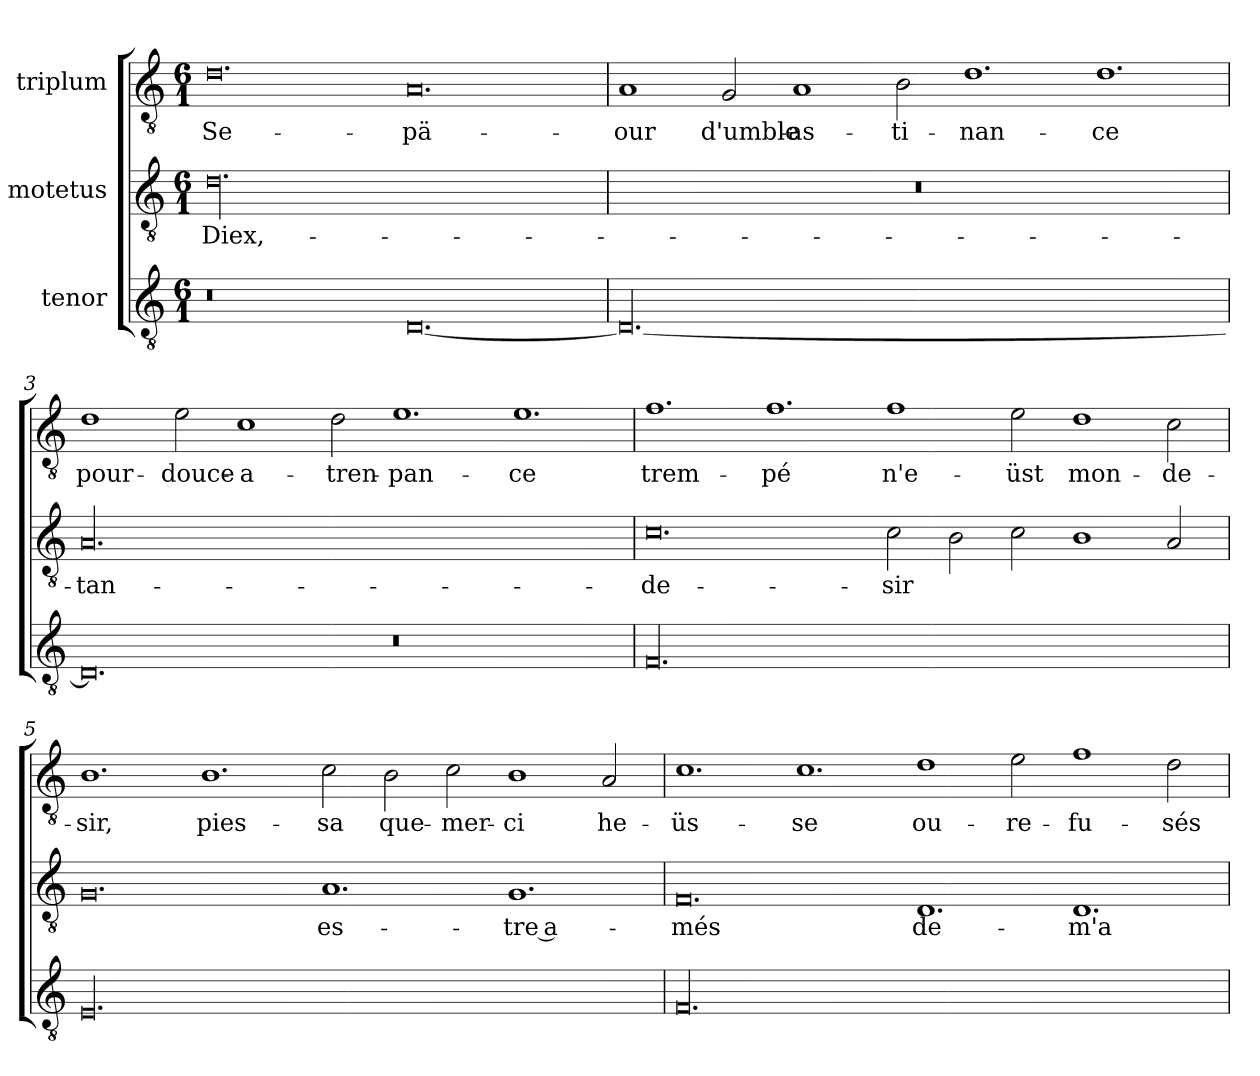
**kern	**kern	**text	**kern	**text
*part3	*part2	*part2	*part1	*part1
*staff3	*staff2	*staff2	*staff1	*staff1
*I"tenor	*I"motetus	*	*I"triplum	*
*clefGv2	*clefGv2	*	*clefGv2	*
*k[]	*k[]	*	*k[]	*
*C:	*C:	*	*C:	*
*M6/1	*M6/1	*	*M6/1	*
=1	=1	=1	=1	=1
0.r	00.d\	Diex,-	0.d\	Se-
[0.D/	.	.	0.A/	pä-
=2	=2	=2	=2	=2
00.D/_	00.r	.	1A/	-our
.	.	.	2G/	d'umble-
.	.	.	1A/	as-
.	.	.	2B\	-ti-
.	.	.	1.d\	-nan-
.	.	.	1.d\	-ce
=3	=3	=3	=3	=3
0.D/]	00.A/	tan-	1d\	pour-
.	.	.	2e\	douce-
.	.	.	1c\	a-
.	.	.	2d\	-tren-
0.r	.	.	1.e\	-pan-
.	.	.	1.e\	-ce
=4	=4	=4	=4	=4
00.F/	0.c\	de-	1.f\	trem-
.	.	.	1.f\	-pé
.	2c\	-sir	1f\	n'e-
.	2B\	.	.	.
.	2c\	.	2e\	-üst
.	1B\	.	1d\	mon-
.	2A/	.	2c\	de-
=5	=5	=5	=5	=5
00.E/	0.G/	.	1.B\	-sir,
.	.	.	1.B\	pies-
.	1.A/	es-	2c\	-sa
.	.	.	2B\	que-
.	.	.	2c\	mer-
.	1.G/	-tre a-	1B\	-ci
.	.	.	2A/	he-
=6	=6	=6	=6	=6
00.F/	0.F/	-més	1.c\	-üs-
.	.	.	1.c\	-se
.	1.D/	de-	1d\	ou-
.	.	.	2e\	re-
.	1.D/	m'a-	1f\	-fu-
.	.	.	2d\	-sés
=	=	=	=	=
*-	*-	*-	*-	*-
